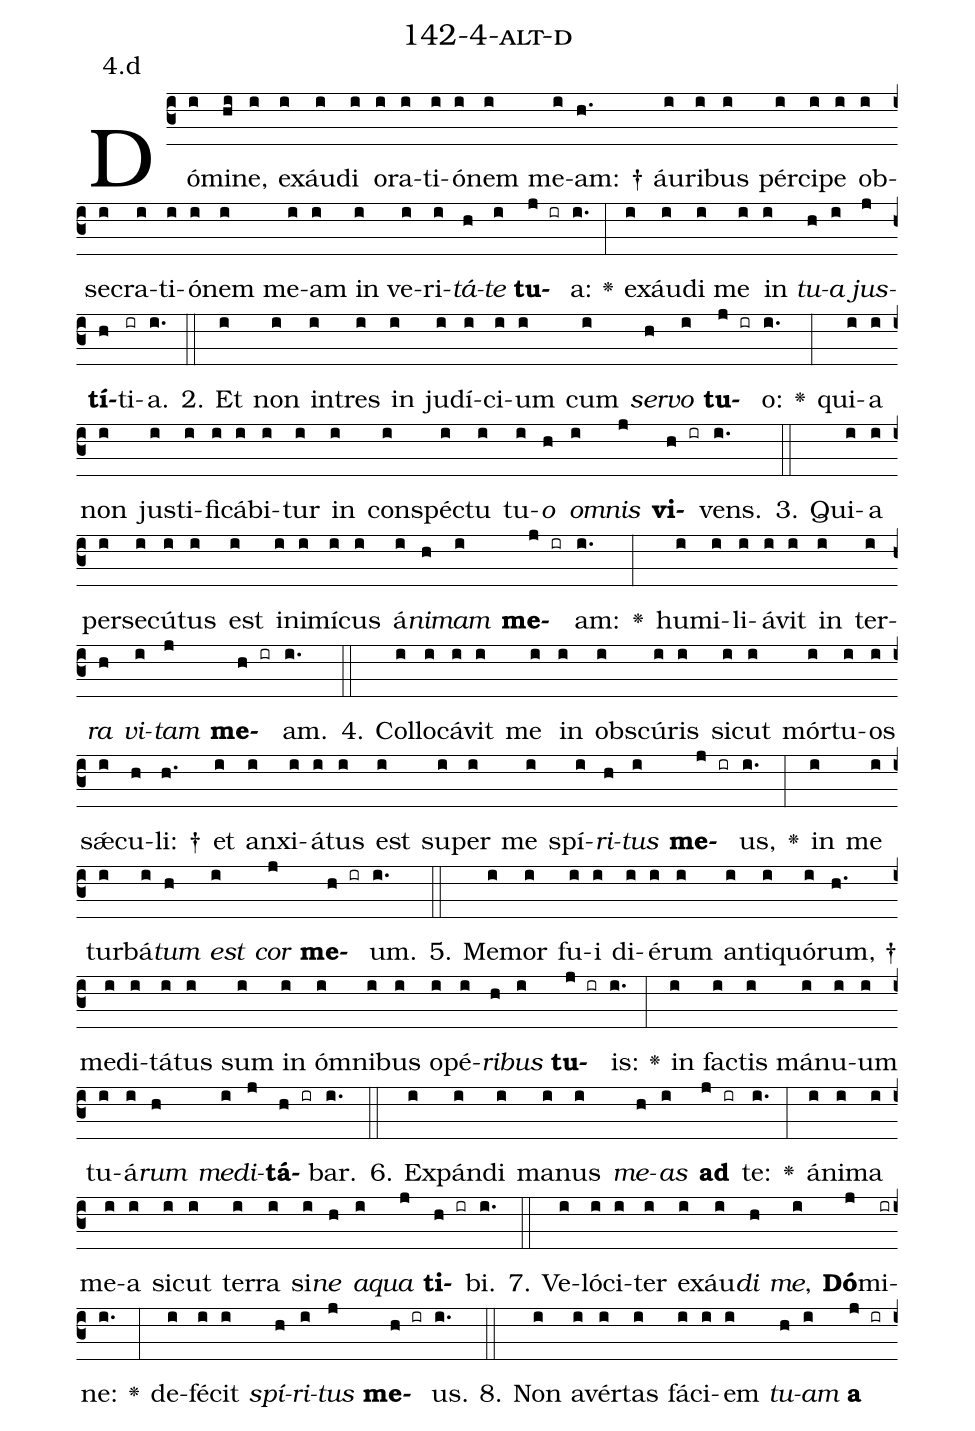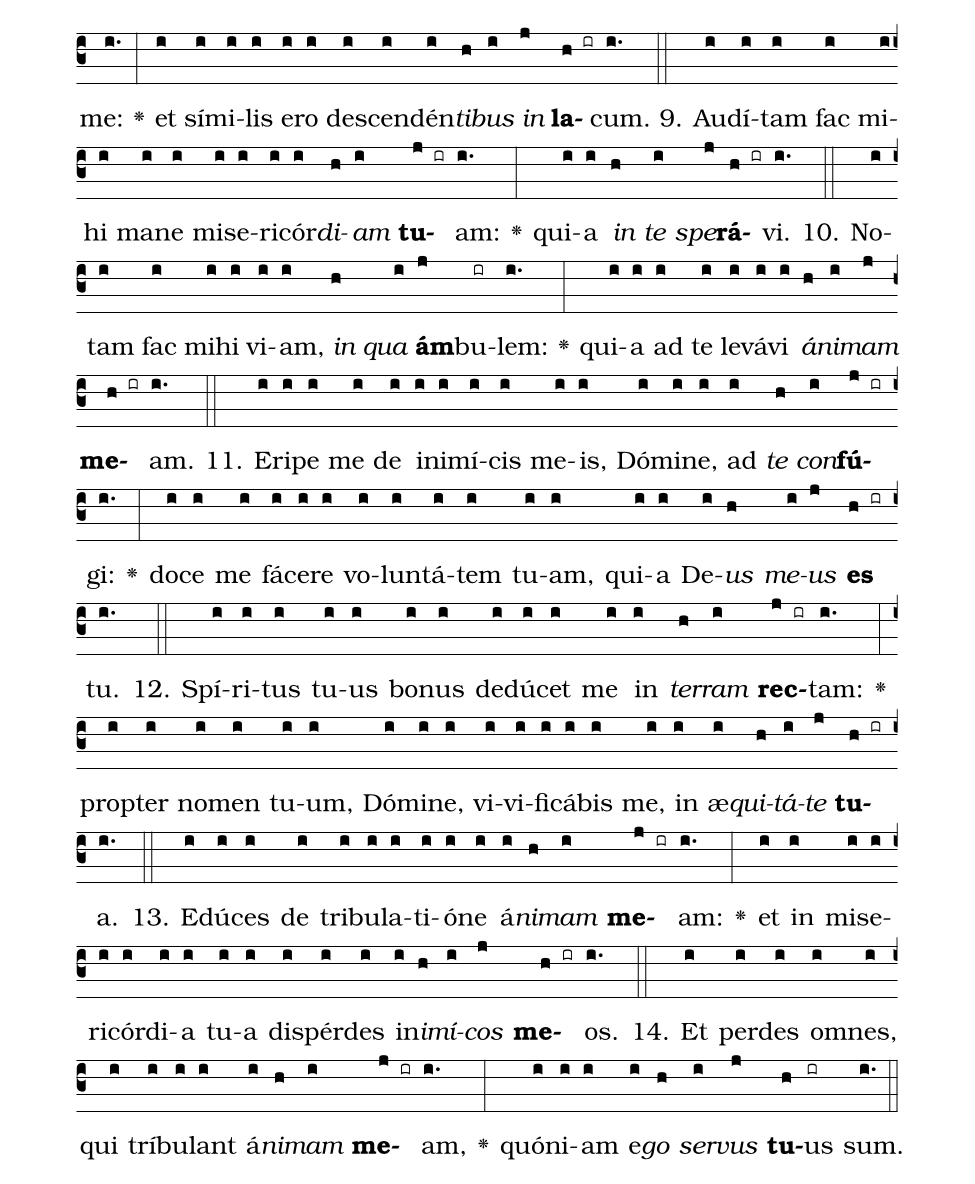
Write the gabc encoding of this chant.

name: 142-4-alt-d;
annotation: 4.d;
%%
(c3)Dó(i)mi(hi)ne,(i) ex(i)áu(i)di(i) o(i)ra(i)ti(i)ó(i)nem(i) me(i)am: †(h.) áu(i)ri(i)bus(i) pér(i)ci(i)pe(i) ob(i)se(i)cra(i)ti(i)ó(i)nem(i) me(i)am(i) in(i) ve(i)ri(i)<i>tá</i>(h)<i>te</i>(i) <b>tu</b>(j ir)a:(i.) <v>\greheightstar</v>(:) ex(i)áu(i)di(i) me(i) in(i) <i>tu</i>(h)<i>a</i>(i) <i>jus</i>(j)<b>tí</b>(h)ti(ir)a.(i.) (::)
2. Et(i) non(i) in(i)tres(i) in(i) ju(i)dí(i)ci(i)um(i) cum(i) <i>ser</i>(h)<i>vo</i>(i) <b>tu</b>(j ir)o:(i.) <v>\greheightstar</v>(:) qui(i)a(i) non(i) jus(i)ti(i)fi(i)cá(i)bi(i)tur(i) in(i) con(i)spéc(i)tu(i) tu(i)<i>o</i>(h) <i>om</i>(i)<i>nis</i>(j) <b>vi</b>(h ir)vens.(i.) (::)
3. Qui(i)a(i) per(i)se(i)cú(i)tus(i) est(i) in(i)i(i)mí(i)cus(i) á(i)<i>ni</i>(h)<i>mam</i>(i) <b>me</b>(j ir)am:(i.) <v>\greheightstar</v>(:) hu(i)mi(i)li(i)á(i)vit(i) in(i) ter(i)<i>ra</i>(h) <i>vi</i>(i)<i>tam</i>(j) <b>me</b>(h ir)am.(i.) (::)
4. Col(i)lo(i)cá(i)vit(i) me(i) in(i) obs(i)cú(i)ris(i) sic(i)ut(i) mór(i)tu(i)os(i) sǽ(i)cu(h)li: †(h.) et(i) an(i)xi(i)á(i)tus(i) est(i) su(i)per(i) me(i) spí(i)<i>ri</i>(h)<i>tus</i>(i) <b>me</b>(j ir)us,(i.) <v>\greheightstar</v>(:) in(i) me(i) tur(i)bá(i)<i>tum</i>(h) <i>est</i>(i) <i>cor</i>(j) <b>me</b>(h ir)um.(i.) (::)
5. Me(i)mor(i) fu(i)i(i) di(i)é(i)rum(i) an(i)ti(i)quó(i)rum, †(h.) me(i)di(i)tá(i)tus(i) sum(i) in(i) óm(i)ni(i)bus(i) o(i)pé(i)<i>ri</i>(h)<i>bus</i>(i) <b>tu</b>(j ir)is:(i.) <v>\greheightstar</v>(:) in(i) fac(i)tis(i) má(i)nu(i)um(i) tu(i)á(i)<i>rum</i>(h) <i>me</i>(i)<i>di</i>(j)<b>tá</b>(h ir)bar.(i.) (::)
6. Ex(i)pán(i)di(i) ma(i)nus(i) <i>me</i>(h)<i>as</i>(i) <b>ad</b>(j ir) te:(i.) <v>\greheightstar</v>(:) á(i)ni(i)ma(i) me(i)a(i) sic(i)ut(i) ter(i)ra(i) si(i)<i>ne</i>(h) <i>a</i>(i)<i>qua</i>(j) <b>ti</b>(h ir)bi.(i.) (::)
7. Ve(i)ló(i)ci(i)ter(i) ex(i)áu(i)<i>di</i>(h) <i>me</i>,(i) <b>Dó</b>(j)mi(ir)ne:(i.) <v>\greheightstar</v>(:) de(i)fé(i)cit(i) <i>spí</i>(h)<i>ri</i>(i)<i>tus</i>(j) <b>me</b>(h ir)us.(i.) (::)
8. Non(i) a(i)vér(i)tas(i) fá(i)ci(i)em(i) <i>tu</i>(h)<i>am</i>(i) <b>a</b>(j ir) me:(i.) <v>\greheightstar</v>(:) et(i) sí(i)mi(i)lis(i) e(i)ro(i) de(i)scen(i)dén(i)<i>ti</i>(h)<i>bus</i>(i) <i>in</i>(j) <b>la</b>(h ir)cum.(i.) (::)
9. Au(i)dí(i)tam(i) fac(i) mi(i)hi(i) ma(i)ne(i) mi(i)se(i)ri(i)cór(i)<i>di</i>(h)<i>am</i>(i) <b>tu</b>(j ir)am:(i.) <v>\greheightstar</v>(:) qui(i)a(i) <i>in</i>(h) <i>te</i>(i) <i>spe</i>(j)<b>rá</b>(h ir)vi.(i.) (::)
10. No(i)tam(i) fac(i) mi(i)hi(i) vi(i)am,(i) <i>in</i>(h) <i>qua</i>(i) <b>ám</b>(j)bu(ir)lem:(i.) <v>\greheightstar</v>(:) qui(i)a(i) ad(i) te(i) le(i)vá(i)vi(i) <i>á</i>(h)<i>ni</i>(i)<i>mam</i>(j) <b>me</b>(h ir)am.(i.) (::)
11. E(i)ri(i)pe(i) me(i) de(i) in(i)i(i)mí(i)cis(i) me(i)is,(i) Dó(i)mi(i)ne,(i) ad(i) <i>te</i>(h) <i>con</i>(i)<b>fú</b>(j ir)gi:(i.) <v>\greheightstar</v>(:) do(i)ce(i) me(i) fá(i)ce(i)re(i) vo(i)lun(i)tá(i)tem(i) tu(i)am,(i) qui(i)a(i) De(i)<i>us</i>(h) <i>me</i>(i)<i>us</i>(j) <b>es</b>(h ir) tu.(i.) (::)
12. Spí(i)ri(i)tus(i) tu(i)us(i) bo(i)nus(i) de(i)dú(i)cet(i) me(i) in(i) <i>ter</i>(h)<i>ram</i>(i) <b>rec</b>(j ir)tam:(i.) <v>\greheightstar</v>(:) prop(i)ter(i) no(i)men(i) tu(i)um,(i) Dó(i)mi(i)ne,(i) vi(i)vi(i)fi(i)cá(i)bis(i) me,(i) in(i) æ(i)<i>qui</i>(h)<i>tá</i>(i)<i>te</i>(j) <b>tu</b>(h ir)a.(i.) (::)
13. E(i)dú(i)ces(i) de(i) tri(i)bu(i)la(i)ti(i)ó(i)ne(i) á(i)<i>ni</i>(h)<i>mam</i>(i) <b>me</b>(j ir)am:(i.) <v>\greheightstar</v>(:) et(i) in(i) mi(i)se(i)ri(i)cór(i)di(i)a(i) tu(i)a(i) dis(i)pér(i)des(i) in(i)<i>i</i>(h)<i>mí</i>(i)<i>cos</i>(j) <b>me</b>(h ir)os.(i.) (::)
14. Et(i) per(i)des(i) om(i)nes,(i) qui(i) trí(i)bu(i)lant(i) á(i)<i>ni</i>(h)<i>mam</i>(i) <b>me</b>(j ir)am,(i.) <v>\greheightstar</v>(:) quón(i)i(i)am(i) e(i)<i>go</i>(h) <i>ser</i>(i)<i>vus</i>(j) <b>tu</b>(h)us(ir) sum.(i.) (::)
